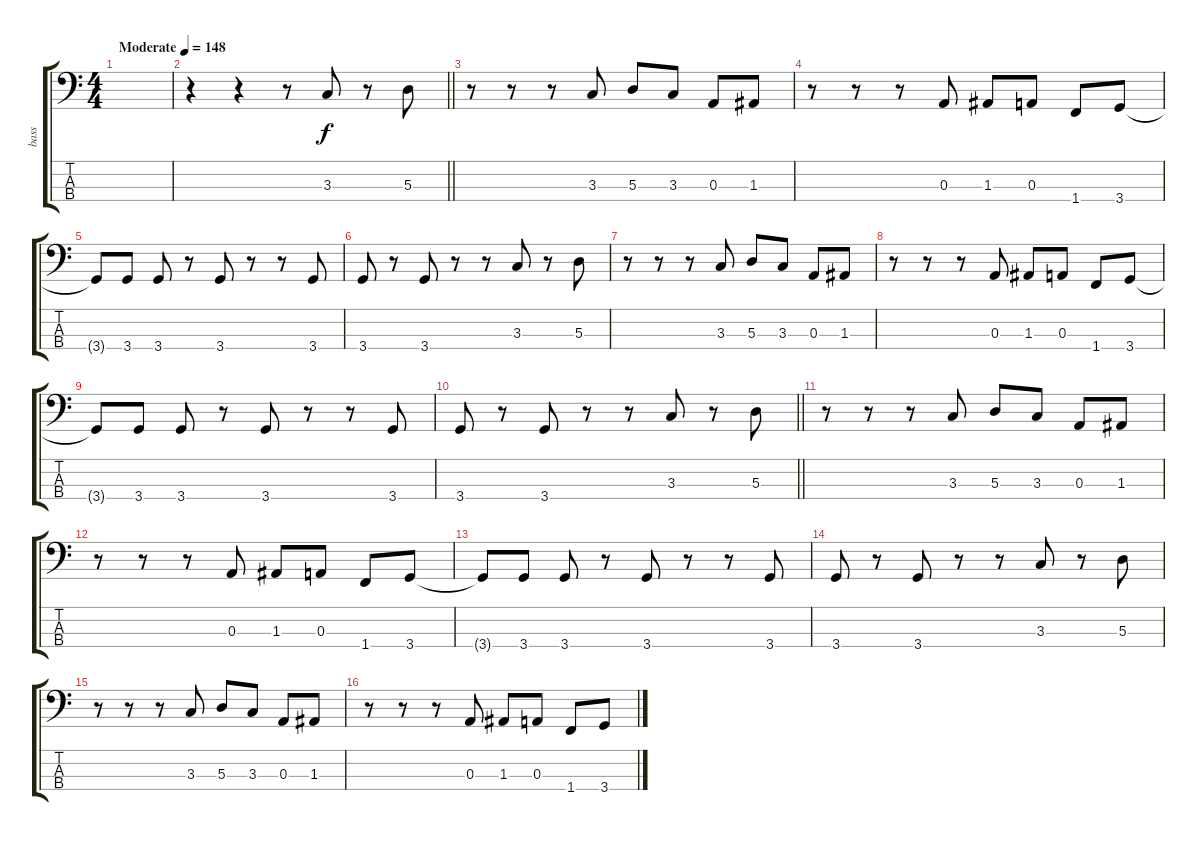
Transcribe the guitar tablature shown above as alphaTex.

\track ("bass" "bass") {instrument electricbassfinger}
\staff {score tabs}
\tuning (G2 D2 A1 E1) {hide}
\ts (4 4)
\tempo (148 "Moderate")
\clef f4
\ks c
|
\barLineRight lightlight
r.4 r.4 r.8 3.3.8 r.8 5.3.8 |
\section ("" "")
r.8 r.8 r.8 3.3.8 5.3.8 3.3.8 0.3.8 1.3.8 |
r.8 r.8 r.8 0.3.8 1.3.8 0.3.8 1.4.8 3.4.8 |
3.4{t}.8 3.4.8 3.4.8 r.8 3.4.8 r.8 r.8 3.4.8 |
3.4.8 r.8 3.4.8 r.8 r.8 3.3.8 r.8 5.3.8 |
r.8 r.8 r.8 3.3.8 5.3.8 3.3.8 0.3.8 1.3.8 |
r.8 r.8 r.8 0.3.8 1.3.8 0.3.8 1.4.8 3.4.8 |
3.4{t}.8 3.4.8 3.4.8 r.8 3.4.8 r.8 r.8 3.4.8 |
\barLineRight lightlight
3.4.8 r.8 3.4.8 r.8 r.8 3.3.8 r.8 5.3.8 |
\section ("" "")
r.8 r.8 r.8 3.3.8 5.3.8 3.3.8 0.3.8 1.3.8 |
r.8 r.8 r.8 0.3.8 1.3.8 0.3.8 1.4.8 3.4.8 |
3.4{t}.8 3.4.8 3.4.8 r.8 3.4.8 r.8 r.8 3.4.8 |
3.4.8 r.8 3.4.8 r.8 r.8 3.3.8 r.8 5.3.8 |
r.8 r.8 r.8 3.3.8 5.3.8 3.3.8 0.3.8 1.3.8 |
r.8 r.8 r.8 0.3.8 1.3.8 0.3.8 1.4.8 3.4.8
